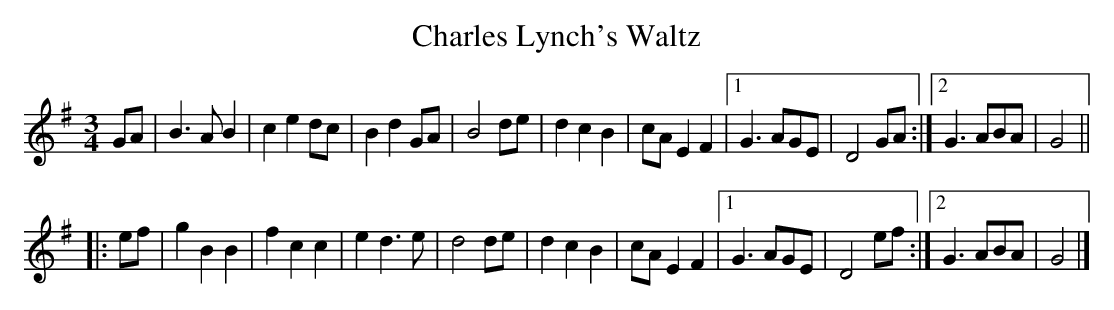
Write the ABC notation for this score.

X:1
T:Charles Lynch's Waltz
M:3/4
L:1/8
K:G
GA |\
B3 A B2 | c2 e2 dc | B2 d2 GA | B4 de |\
d2 c2 B2 | cA E2 F2 |1 G3 AGE | D4 GA :|2 G3 ABA | G4 ||
|: ef |\
g2 B2 B2 | f2 c2 c2 | e2 d3 e | d4 de |\
d2 c2 B2 | cA E2 F2 |1 G3 AGE | D4 ef :|2 G3 ABA | G4 |]
